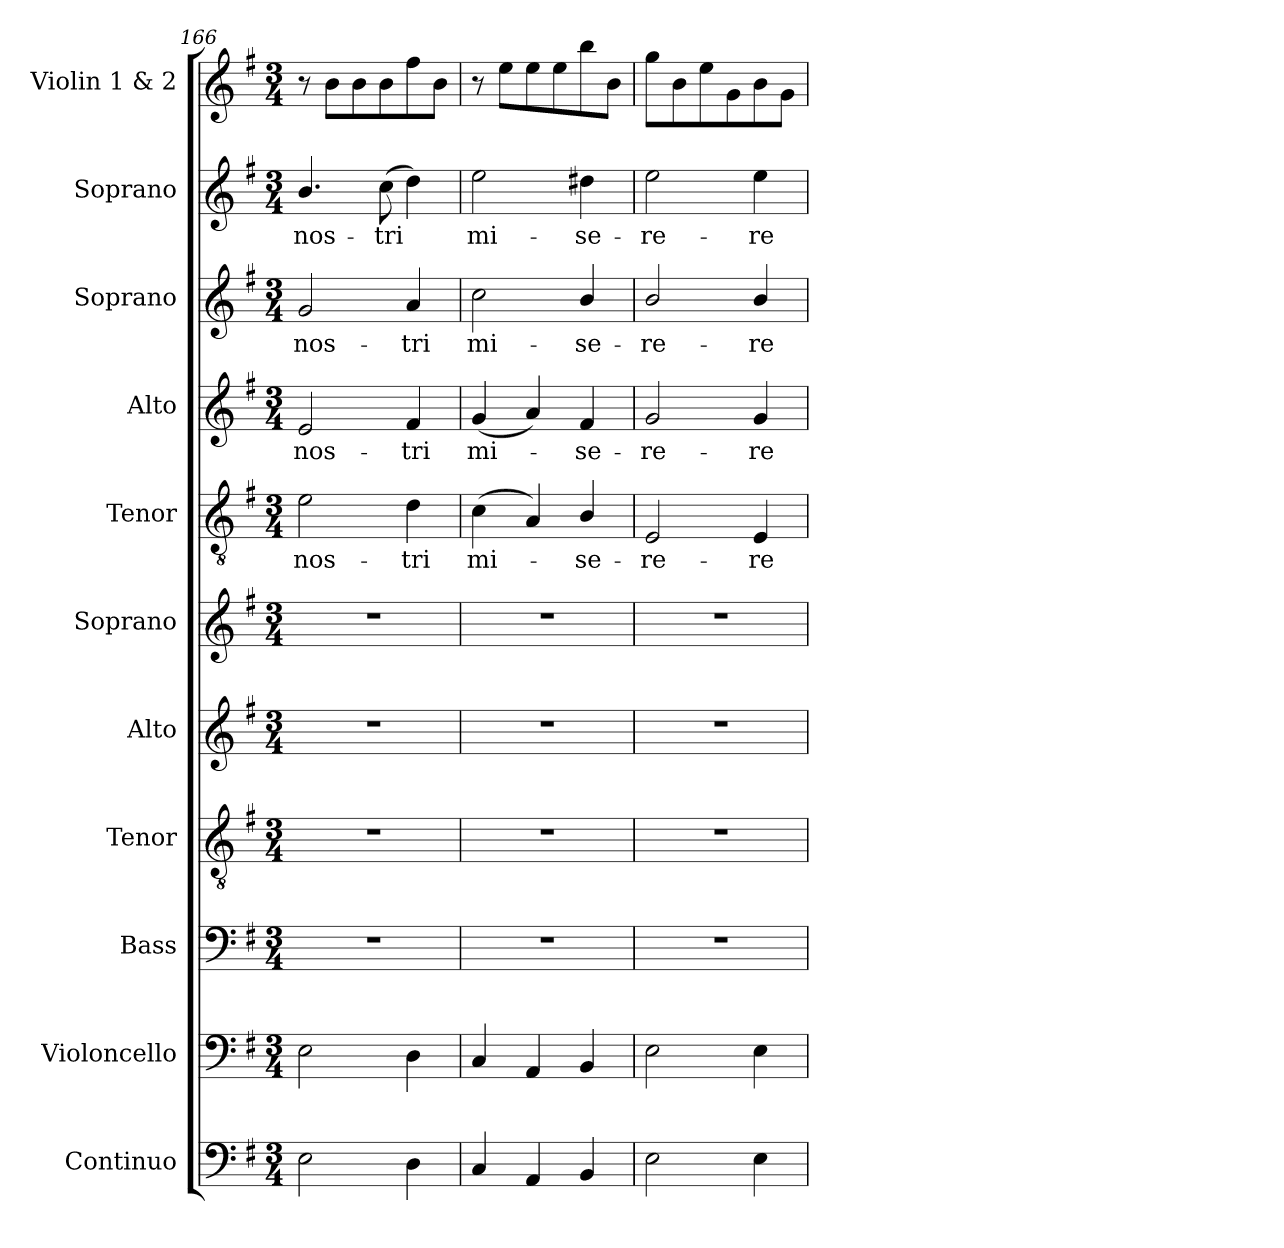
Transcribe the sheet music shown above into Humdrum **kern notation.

**kern	**kern	**kern	**kern	**kern	**kern	**kern	**text	**kern	**text	**kern	**text	**kern	**text	**kern
*part11	*part10	*part9	*part8	*part7	*part6	*part5	*part5	*part4	*part4	*part3	*part3	*part2	*part2	*part1
*staff11	*staff10	*staff9	*staff8	*staff7	*staff6	*staff5	*staff5	*staff4	*staff4	*staff3	*staff3	*staff2	*staff2	*staff1
*I"Continuo	*I"Violoncello	*I"Bass	*I"Tenor	*I"Alto	*I"Soprano	*I"Tenor	*	*I"Alto	*	*I"Soprano	*	*I"Soprano	*	*I"Violin 1 & 2
*I'Cont.	*I'Vc.	*I'B.	*I'T.	*I'A.	*I'S.	*I'T.	*	*I'A.	*	*I'S.	*	*I'S.	*	*I'Vln. 1/2
!!LO:PB:g=z
*clefF4	*clefF4	*clefF4	*clefGv2	*clefG2	*clefG2	*clefGv2	*	*clefG2	*	*clefG2	*	*clefG2	*	*clefG2
*	*	*	*ITrd7c12	*	*	*ITrd7c12	*	*	*	*	*	*	*	*
*k[f#]	*k[f#]	*k[f#]	*k[f#]	*k[f#]	*k[f#]	*k[f#]	*	*k[f#]	*	*k[f#]	*	*k[f#]	*	*k[f#]
*G:	*G:	*G:	*G:	*G:	*G:	*G:	*	*G:	*	*G:	*	*G:	*	*G:
*M3/4	*M3/4	*M3/4	*M3/4	*M3/4	*M3/4	*M3/4	*	*M3/4	*	*M3/4	*	*M3/4	*	*M3/4
=166	=166	=166	=166	=166	=166	=166	=166	=166	=166	=166	=166	=166	=166	=166
!	!	!LO:N:vis=1	!LO:N:vis=1	!LO:N:vis=1	!LO:N:vis=1	!	!	!	!	!	!	!	!	!
!	!	!	!	!	!	!	!LO:LY:b:color=#000000	!	!	!	!	!	!	!
!	!	!	!	!	!	!	!	!	!LO:LY:b:color=#000000	!	!	!	!	!
!	!	!	!	!	!	!	!	!	!	!	!LO:LY:b:color=#000000	!	!	!
!	!	!	!	!	!	!	!	!	!	!	!	!	!LO:LY:b:color=#000000	!
2Ei\	2Ei\	2.r	2.r	2.r	2.r	2Ei\	nos-	2ei/	nos-	2gi/	nos-	4.bi/	nos-	8r
.	.	.	.	.	.	.	.	.	.	.	.	.	.	8bi\L
.	.	.	.	.	.	.	.	.	.	.	.	.	.	8bi\
!	!	!	!	!	!	!	!	!	!	!	!	!	!LO:LY:b:color=#000000	!
.	.	.	.	.	.	.	.	.	.	.	.	(8cci\	-tri	8bi\
!	!	!	!	!	!	!	!LO:LY:b:color=#000000	!	!	!	!	!	!	!
!	!	!	!	!	!	!	!	!	!LO:LY:b:color=#000000	!	!	!	!	!
!	!	!	!	!	!	!	!	!	!	!	!LO:LY:b:color=#000000	!	!	!
4Di\	4Di\	.	.	.	.	4Di\	-tri	4f#i/	-tri	4ai/	-tri	4ddi\)	.	8ff#i\
.	.	.	.	.	.	.	.	.	.	.	.	.	.	8bi\J
=167	=167	=167	=167	=167	=167	=167	=167	=167	=167	=167	=167	=167	=167	=167
!	!	!LO:N:vis=1	!LO:N:vis=1	!LO:N:vis=1	!LO:N:vis=1	!	!	!	!	!	!	!	!	!
!	!	!	!	!	!	!	!LO:LY:b:color=#000000	!	!	!	!	!	!	!
!	!	!	!	!	!	!	!	!	!LO:LY:b:color=#000000	!	!	!	!	!
!	!	!	!	!	!	!	!	!	!	!	!LO:LY:b:color=#000000	!	!	!
!	!	!	!	!	!	!	!	!	!	!	!	!	!LO:LY:b:color=#000000	!
4Ci/	4Ci/	2.r	2.r	2.r	2.r	(4Ci\	mi-	(4gi/	mi-	2cci\	mi-	2eei\	mi-	8r
.	.	.	.	.	.	.	.	.	.	.	.	.	.	8eei\L
4AAi/	4AAi/	.	.	.	.	4AAi/)	.	4ai/)	.	.	.	.	.	8eei\
.	.	.	.	.	.	.	.	.	.	.	.	.	.	8eei\
!	!	!	!	!	!	!	!LO:LY:b:color=#000000	!	!	!	!	!	!	!
!	!	!	!	!	!	!	!	!	!LO:LY:b:color=#000000	!	!	!	!	!
!	!	!	!	!	!	!	!	!	!	!	!LO:LY:b:color=#000000	!	!	!
!	!	!	!	!	!	!	!	!	!	!	!	!	!LO:LY:b:color=#000000	!
4BBi/	4BBi/	.	.	.	.	4BBi/	-se-	4f#i/	-se-	4bi/	-se-	4dd#Xi\	-se-	8bbi\
.	.	.	.	.	.	.	.	.	.	.	.	.	.	8bi\J
=168	=168	=168	=168	=168	=168	=168	=168	=168	=168	=168	=168	=168	=168	=168
!	!	!LO:N:vis=1	!LO:N:vis=1	!LO:N:vis=1	!LO:N:vis=1	!	!	!	!	!	!	!	!	!
!	!	!	!	!	!	!	!LO:LY:b:color=#000000	!	!	!	!	!	!	!
!	!	!	!	!	!	!	!	!	!LO:LY:b:color=#000000	!	!	!	!	!
!	!	!	!	!	!	!	!	!	!	!	!LO:LY:b:color=#000000	!	!	!
!	!	!	!	!	!	!	!	!	!	!	!	!	!LO:LY:b:color=#000000	!
2Ei\	2Ei\	2.r	2.r	2.r	2.r	2EEi/	-re-	2gi/	-re-	2bi/	-re-	2eei\	-re-	8ggi\L
.	.	.	.	.	.	.	.	.	.	.	.	.	.	8bi\
.	.	.	.	.	.	.	.	.	.	.	.	.	.	8eei\
.	.	.	.	.	.	.	.	.	.	.	.	.	.	8gi\
!	!	!	!	!	!	!	!LO:LY:b:color=#000000	!	!	!	!	!	!	!
!	!	!	!	!	!	!	!	!	!LO:LY:b:color=#000000	!	!	!	!	!
!	!	!	!	!	!	!	!	!	!	!	!LO:LY:b:color=#000000	!	!	!
!	!	!	!	!	!	!	!	!	!	!	!	!	!LO:LY:b:color=#000000	!
4Ei\	4Ei\	.	.	.	.	4EEi/	-re	4gi/	-re	4bi/	-re	4eei\	-re	8bi\
.	.	.	.	.	.	.	.	.	.	.	.	.	.	8gi\J
=	=	=	=	=	=	=	=	=	=	=	=	=	=	=
*-	*-	*-	*-	*-	*-	*-	*-	*-	*-	*-	*-	*-	*-	*-
